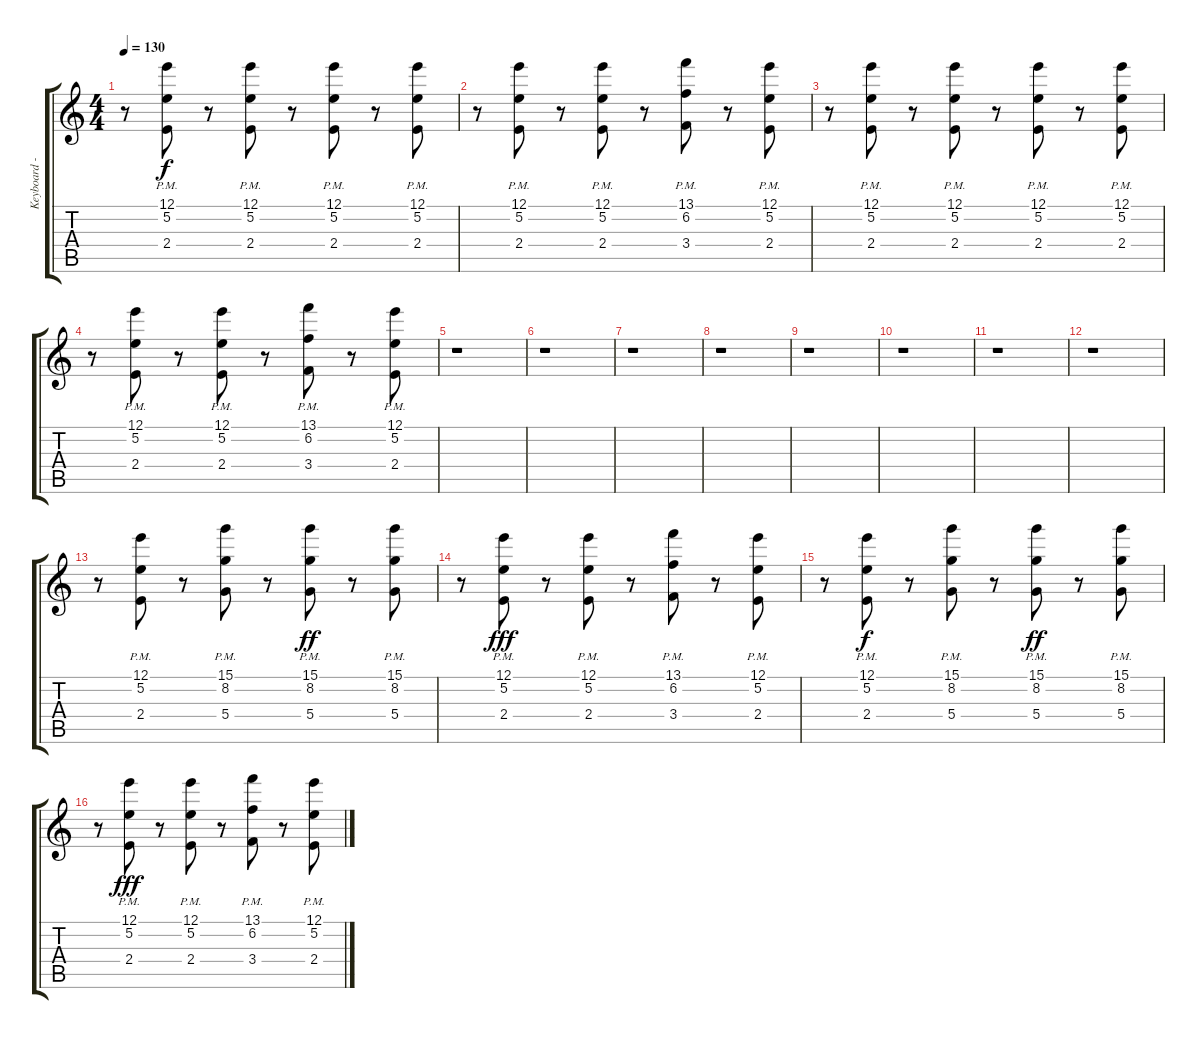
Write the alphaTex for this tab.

\track ("Keyboard - Christian 'Flake' Lorenz" "Keyboard -") {instrument acousticguitarnylon}
\staff {score tabs}
\tuning (E4 B3 G3 D3 A2 E2) {hide}
\ts (4 4)
\tempo 130
\clef g2
\ks c
r.8{dy f} (12.1 5.2{pm} 2.4).8 r.8 (12.1 5.2{pm} 2.4).8 r.8 (12.1 5.2{pm} 2.4).8 r.8 (12.1 5.2{pm} 2.4).8 |
r.8 (12.1 5.2{pm} 2.4).8 r.8 (12.1 5.2{pm} 2.4).8 r.8 (13.1 6.2{pm} 3.4).8 r.8 (12.1 5.2{pm} 2.4).8 |
r.8 (12.1 5.2{pm} 2.4).8 r.8 (12.1 5.2{pm} 2.4).8 r.8 (12.1 5.2{pm} 2.4).8 r.8 (12.1 5.2{pm} 2.4).8 |
r.8 (12.1 5.2{pm} 2.4).8 r.8 (12.1 5.2{pm} 2.4).8 r.8 (13.1 6.2{pm} 3.4).8 r.8 (12.1 5.2{pm} 2.4).8 |
r.1 |
r.1 |
r.1 |
r.1 |
r.1 |
r.1 |
r.1 |
r.1 |
r.8 (12.1 5.2{pm} 2.4).8 r.8 (15.1 8.2{pm} 5.4).8 r.8 (15.1 8.2{pm} 5.4).8{dy ff} r.8 (15.1 8.2{pm} 5.4).8 |
r.8 (12.1 5.2{pm} 2.4).8{dy fff} r.8 (12.1 5.2{pm} 2.4).8 r.8 (13.1 6.2{pm} 3.4).8 r.8 (12.1 5.2{pm} 2.4).8 |
r.8 (12.1 5.2{pm} 2.4).8{dy f} r.8 (15.1 8.2{pm} 5.4).8 r.8 (15.1 8.2{pm} 5.4).8{dy ff} r.8 (15.1 8.2{pm} 5.4).8 |
r.8 (12.1 5.2{pm} 2.4).8{dy fff} r.8 (12.1 5.2{pm} 2.4).8 r.8 (13.1 6.2{pm} 3.4).8 r.8 (12.1 5.2{pm} 2.4).8
